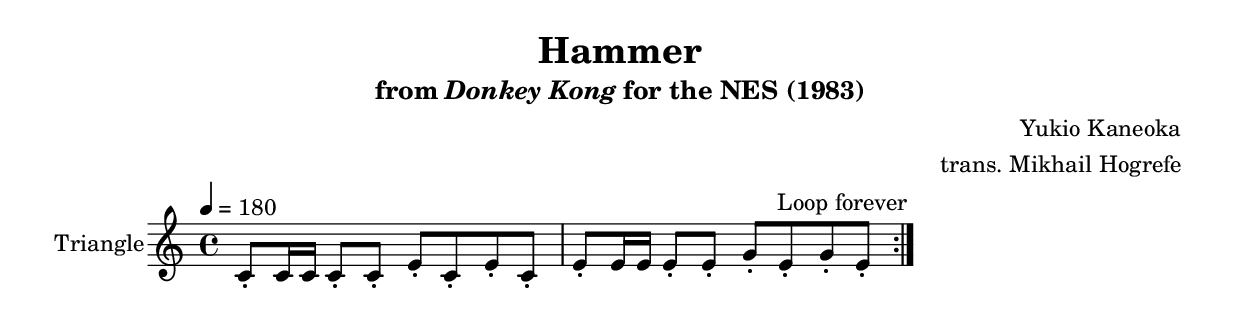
\version "2.24.3"

\book {
    \header {
        title = "Hammer"
        subtitle = \markup { "from" {\italic "Donkey Kong"} "for the NES (1983)" }
        composer = "Yukio Kaneoka"
        arranger = "trans. Mikhail Hogrefe"
    }

    \score {
        {
            \new Staff \relative c' {
                \set Staff.instrumentName = "Triangle"
                \set Staff.shortInstrumentName = "T."
\key c \major
\tempo 4 = 180
                \repeat volta 2 {
c8-. c16 c c8-. c-. e-. c-. e-. c-. |
e8-. e16 e e8-. e-. g-. e-. g-. e-. |
                }
\once \override Score.RehearsalMark.self-alignment-X = #RIGHT
\mark \markup { \fontsize #-2 "Loop forever" }
            }
        }
        \layout {
            \context {
                \Staff
                \RemoveEmptyStaves
            }
            \context {
                \DrumStaff
                \RemoveEmptyStaves
            }
        }
    }
}
